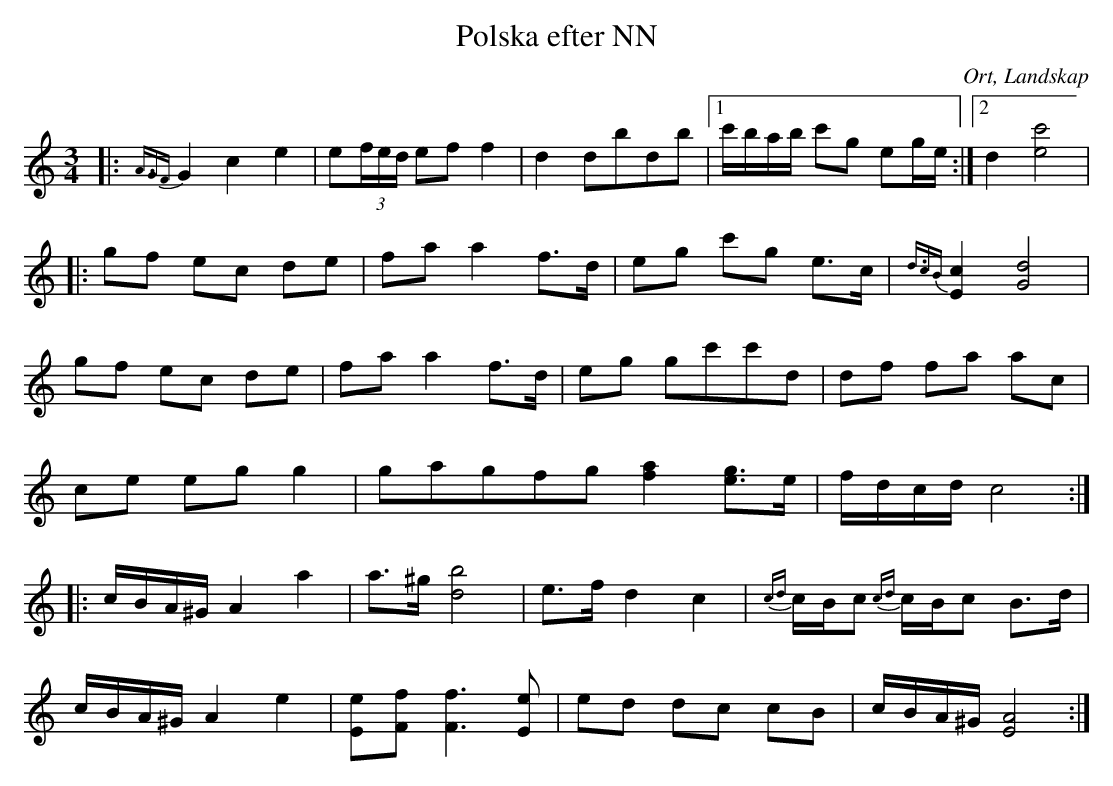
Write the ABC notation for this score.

X:1
T:Polska efter NN
O:Ort, Landskap
M:3/4
L:1/8
K:C
|:{A3/2GF}G2 c2 e2|e(3f/e/d/ ef f2|d2 dbdb|1 c'/b/a/b/ c'g eg/e/:|2 d2 [e4c'4]|
|:gf ec de|fa a2 f>d|eg c'g e>c|{d3/2cB}[c2E2] [G4d4]|
gf ec de|fa a2 f>d|eg gc'c'd|df fa ac|
ce eg g2|g2/5a2/5g2/5f2/5g2/5 [f2a2] [eg]>e|f/d/c/d/  c4:|
|:c/B/A/^G/ A2 a2|a>^g [d4b4]|e>f d2 c2|{c6/7d6/7}c/B/c {c6/7d6/7}c/B/c B>d|
c/B/A/^G/ A2 e2|[Ee][Ff] [F3f3] [Ee] |ed dc cB|c/B/A/^G/ [E4A4]:|
